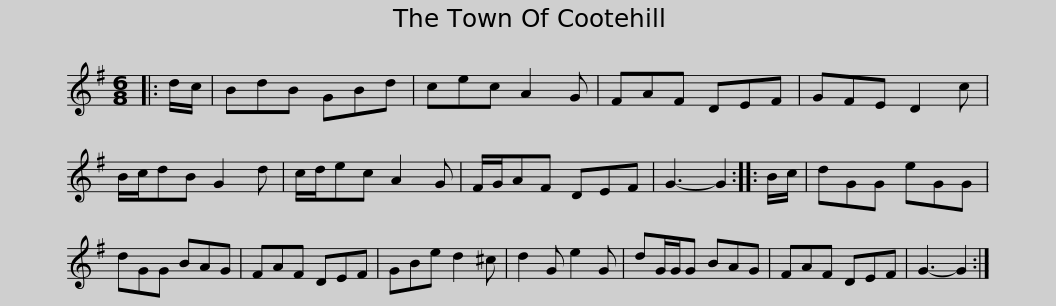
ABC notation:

X:1
L:1/8
M:6/8
I:linebreak $
K:G
V:1 treble
V:1
|: d/c/ | BdB GBd | cec A2 G | FAF DEF | GFE D2 c | %5
 B/c/dB G2 d | c/d/ec A2 G | F/G/AF DEF |$ G3- G2 :: B/c/ | %10
 dGG eGG | dGG BAG | FAF DEF | GBe d2 ^c | d2 G e2 G | %15
 dG/G/G BAG |$ FAF DEF | G3- G2 :| %18
